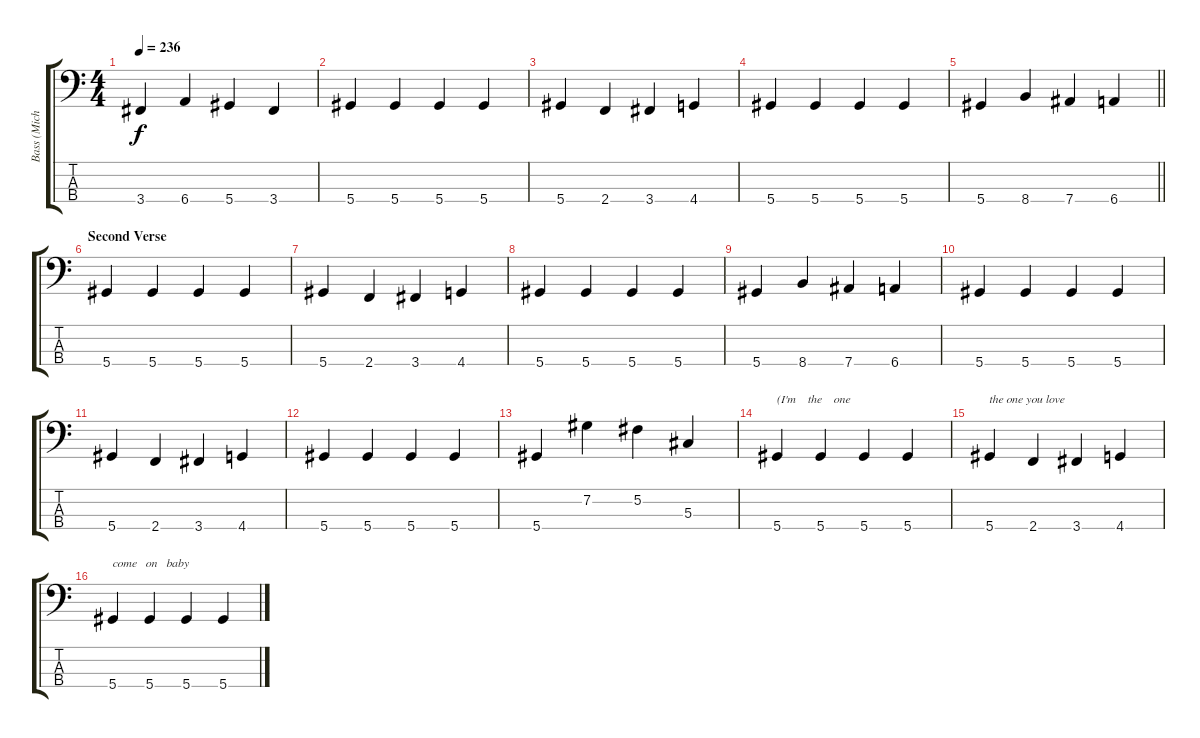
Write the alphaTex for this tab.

\track ("Bass (Michael Anthony)" "Bass (Mich") {instrument electricbassfinger}
\staff {score tabs}
\tuning (Gb2 Db2 Ab1 Eb1) {hide}
\ts (4 4)
\tempo 236
\clef f4
\ks c
3.4.4{dy f} 6.4.4 5.4.4 3.4.4 |
5.4.4 5.4.4 5.4.4 5.4.4 |
5.4.4 2.4.4 3.4.4 4.4.4 |
5.4.4 5.4.4 5.4.4 5.4.4 |
\barLineRight lightlight
5.4.4 8.4.4 7.4.4 6.4.4 |
\section ("" "Second Verse")
5.4.4 5.4.4 5.4.4 5.4.4 |
5.4.4 2.4.4 3.4.4 4.4.4 |
5.4.4 5.4.4 5.4.4 5.4.4 |
5.4.4 8.4.4 7.4.4 6.4.4 |
5.4.4 5.4.4 5.4.4 5.4.4 |
5.4.4 2.4.4 3.4.4 4.4.4 |
5.4.4 5.4.4 5.4.4 5.4.4 |
5.4.4 7.2.4 5.2.4 5.3.4 |
5.4.4{txt "(I'm    the    one"} 5.4.4 5.4.4 5.4.4 |
5.4.4{txt "the one you love"} 2.4.4 3.4.4 4.4.4 |
5.4.4{txt "come   on   baby"} 5.4.4 5.4.4 5.4.4
